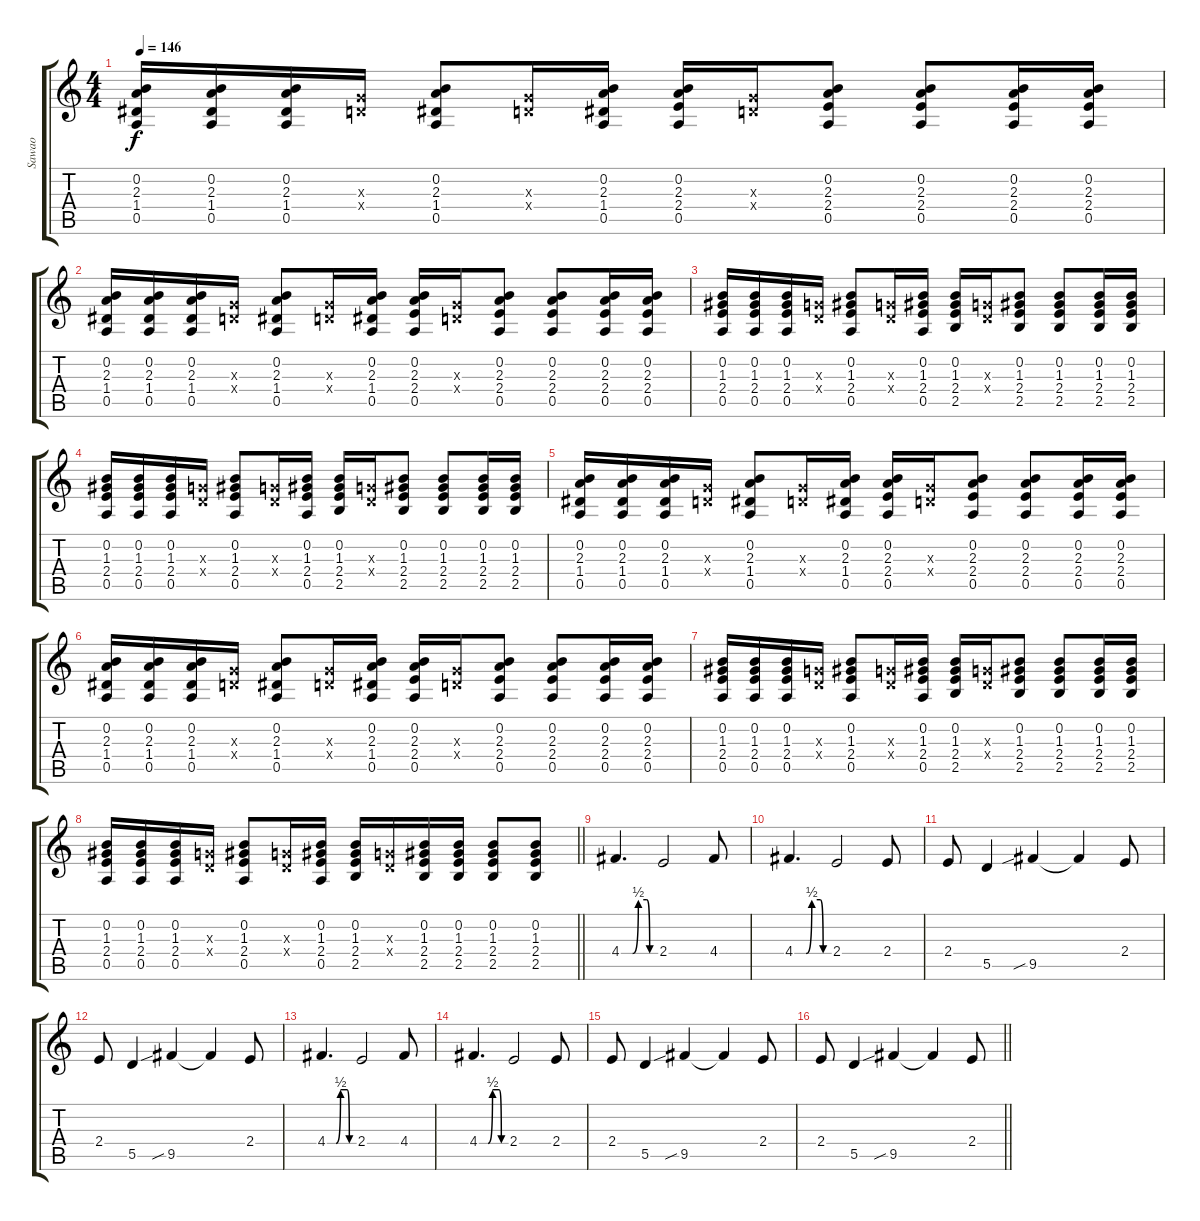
\track ("Sawao" "Sawao") {instrument distortionguitar}
\staff {score tabs}
\tuning (E4 B3 G3 D3 A2 E2) {hide}
\ts (4 4)
\tempo 146
\clef g2
\ks c
(0.2 2.3 1.4 0.5).16{dy f} (0.2 2.3 1.4 0.5).16 (0.2 2.3 1.4 0.5).16 (0.3{x} 0.4{x}).16 (0.2 2.3 1.4 0.5).8 (0.3{x} 0.4{x}).16 (0.2 2.3 1.4 0.5).16 (0.2 2.3 2.4 0.5).16 (0.3{x} 0.4{x}).16 (0.2 2.3 2.4 0.5).8 (0.2 2.3 2.4 0.5).8 (0.2 2.3 2.4 0.5).16 (0.2 2.3 2.4 0.5).16 |
(0.2 2.3 1.4 0.5).16 (0.2 2.3 1.4 0.5).16 (0.2 2.3 1.4 0.5).16 (0.3{x} 0.4{x}).16 (0.2 2.3 1.4 0.5).8 (0.3{x} 0.4{x}).16 (0.2 2.3 1.4 0.5).16 (0.2 2.3 2.4 0.5).16 (0.3{x} 0.4{x}).16 (0.2 2.3 2.4 0.5).8 (0.2 2.3 2.4 0.5).8 (0.2 2.3 2.4 0.5).16 (0.2 2.3 2.4 0.5).16 |
(0.2 1.3 2.4 0.5).16 (0.2 1.3 2.4 0.5).16 (0.2 1.3 2.4 0.5).16 (0.3{x} 0.4{x}).16 (0.2 1.3 2.4 0.5).8 (0.3{x} 0.4{x}).16 (0.2 1.3 2.4 0.5).16 (0.2 1.3 2.4 2.5).16 (0.3{x} 0.4{x}).16 (0.2 1.3 2.4 2.5).8 (0.2 1.3 2.4 2.5).8 (0.2 1.3 2.4 2.5).16 (0.2 1.3 2.4 2.5).16 |
(0.2 1.3 2.4 0.5).16 (0.2 1.3 2.4 0.5).16 (0.2 1.3 2.4 0.5).16 (0.3{x} 0.4{x}).16 (0.2 1.3 2.4 0.5).8 (0.3{x} 0.4{x}).16 (0.2 1.3 2.4 0.5).16 (0.2 1.3 2.4 2.5).16 (0.3{x} 0.4{x}).16 (0.2 1.3 2.4 2.5).8 (0.2 1.3 2.4 2.5).8 (0.2 1.3 2.4 2.5).16 (0.2 1.3 2.4 2.5).16 |
(0.2 2.3 1.4 0.5).16 (0.2 2.3 1.4 0.5).16 (0.2 2.3 1.4 0.5).16 (0.3{x} 0.4{x}).16 (0.2 2.3 1.4 0.5).8 (0.3{x} 0.4{x}).16 (0.2 2.3 1.4 0.5).16 (0.2 2.3 2.4 0.5).16 (0.3{x} 0.4{x}).16 (0.2 2.3 2.4 0.5).8 (0.2 2.3 2.4 0.5).8 (0.2 2.3 2.4 0.5).16 (0.2 2.3 2.4 0.5).16 |
(0.2 2.3 1.4 0.5).16 (0.2 2.3 1.4 0.5).16 (0.2 2.3 1.4 0.5).16 (0.3{x} 0.4{x}).16 (0.2 2.3 1.4 0.5).8 (0.3{x} 0.4{x}).16 (0.2 2.3 1.4 0.5).16 (0.2 2.3 2.4 0.5).16 (0.3{x} 0.4{x}).16 (0.2 2.3 2.4 0.5).8 (0.2 2.3 2.4 0.5).8 (0.2 2.3 2.4 0.5).16 (0.2 2.3 2.4 0.5).16 |
(0.2 1.3 2.4 0.5).16 (0.2 1.3 2.4 0.5).16 (0.2 1.3 2.4 0.5).16 (0.3{x} 0.4{x}).16 (0.2 1.3 2.4 0.5).8 (0.3{x} 0.4{x}).16 (0.2 1.3 2.4 0.5).16 (0.2 1.3 2.4 2.5).16 (0.3{x} 0.4{x}).16 (0.2 1.3 2.4 2.5).8 (0.2 1.3 2.4 2.5).8 (0.2 1.3 2.4 2.5).16 (0.2 1.3 2.4 2.5).16 |
\barLineRight lightlight
(0.2 1.3 2.4 0.5).16 (0.2 1.3 2.4 0.5).16 (0.2 1.3 2.4 0.5).16 (0.3{x} 0.4{x}).16 (0.2 1.3 2.4 0.5).8 (0.3{x} 0.4{x}).16 (0.2 1.3 2.4 0.5).16 (0.2 1.3 2.4 2.5).16 (0.3{x} 0.4{x}).16 (0.2 1.3 2.4 2.5).16 (0.2 1.3 2.4 2.5).16 (0.2 1.3 2.4 2.5).8 (0.2 1.3 2.4 2.5).8 |
4.4{be (custom 0 0 10 0 20 0 30 2 45 2 50 0 60 0)}.4{d} 2.4.2 4.4.8 |
4.4{be (custom 0 0 10 0 20 0 30 2 45 2 50 0 60 0)}.4{d} 2.4.2 2.4.8 |
2.4.8 5.5.4 9.5{sib}.4 9.5{t}.4 2.4.8 |
2.4.8 5.5.4 9.5{sib}.4 9.5{t}.4 2.4.8 |
4.4{be (custom 0 0 10 0 20 0 30 2 45 2 50 0 60 0)}.4{d} 2.4.2 4.4.8 |
4.4{be (custom 0 0 10 0 20 0 30 2 45 2 50 0 60 0)}.4{d} 2.4.2 2.4.8 |
2.4.8 5.5.4 9.5{sib}.4 9.5{t}.4 2.4.8 |
\barLineRight lightlight
2.4.8 5.5.4 9.5{sib}.4 9.5{t}.4 2.4.8
